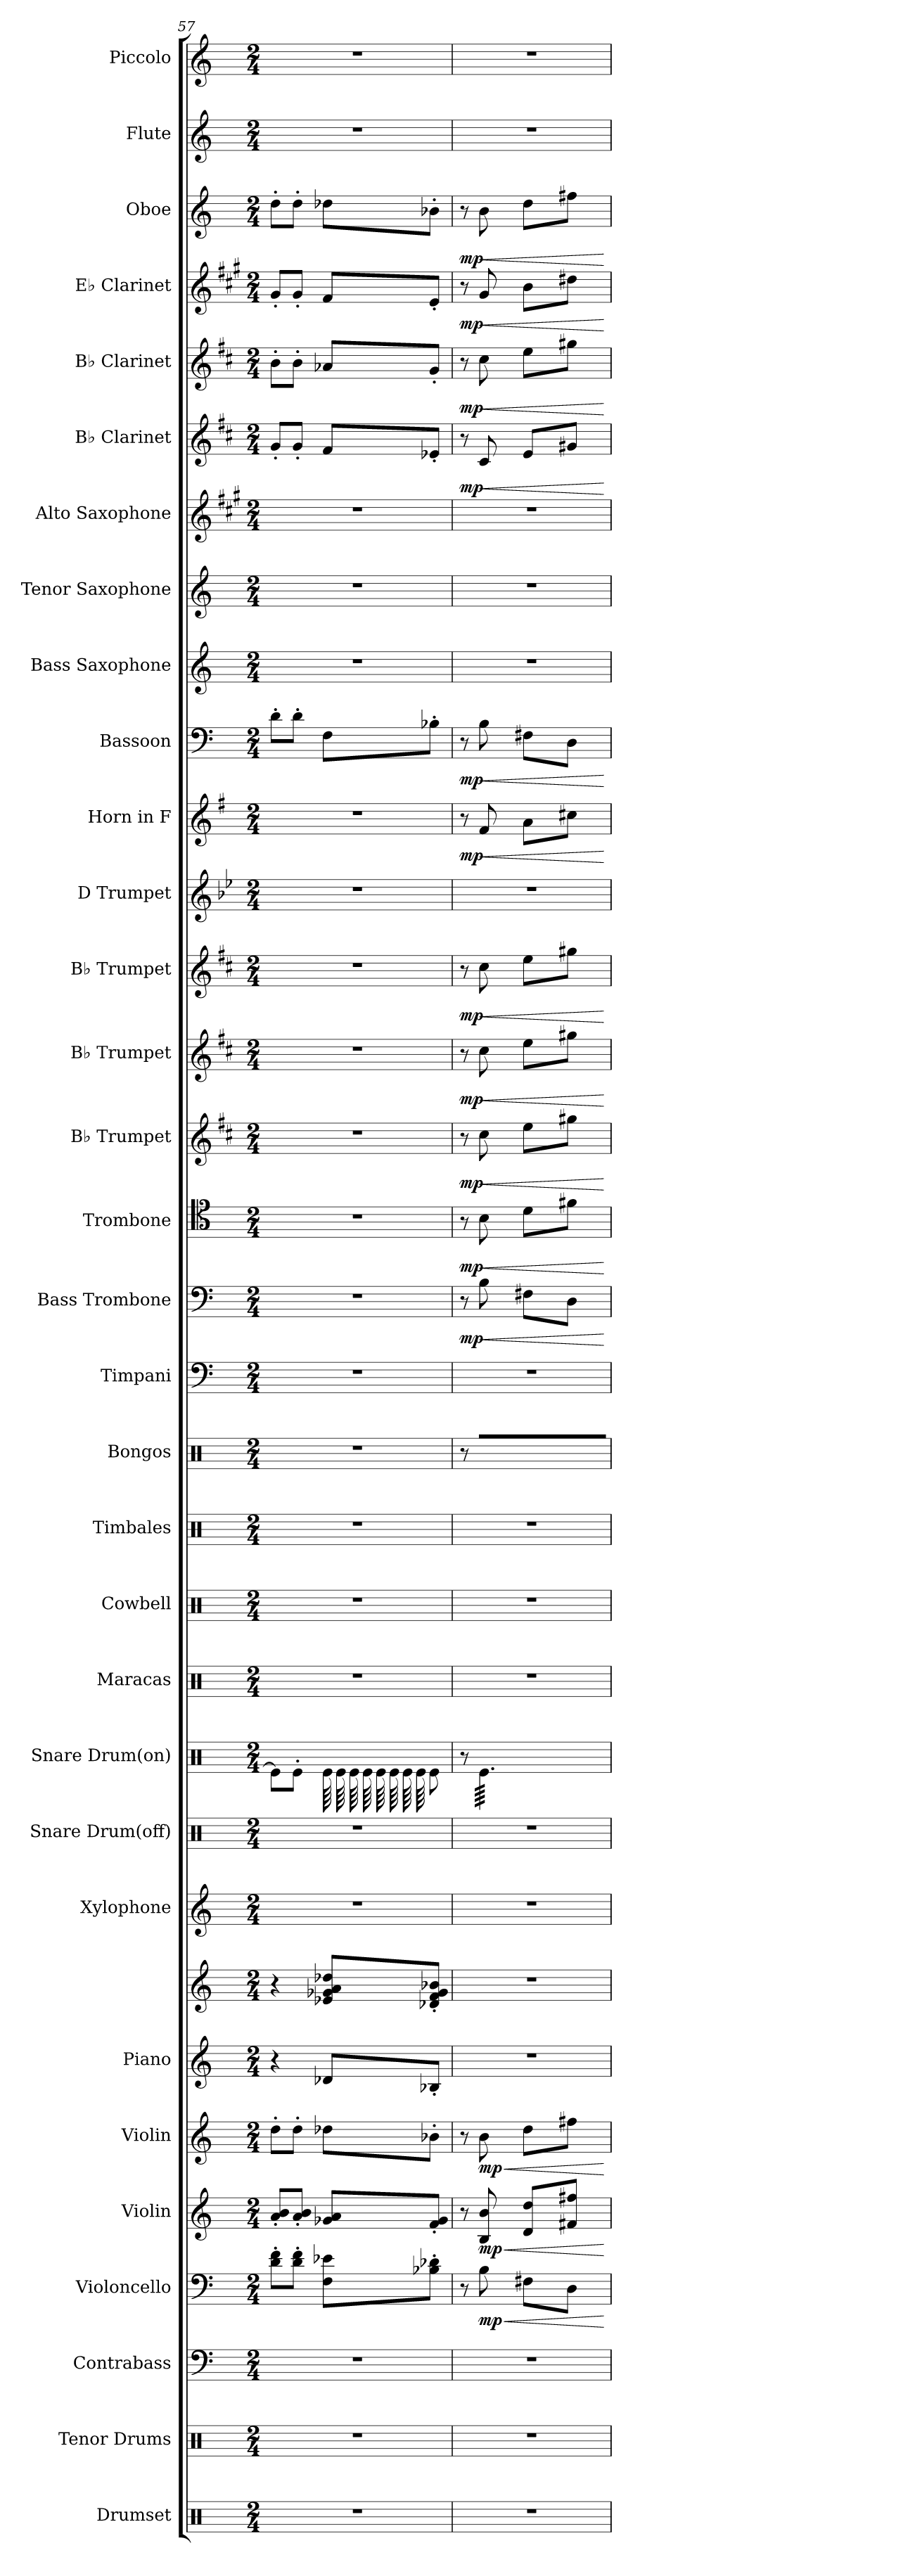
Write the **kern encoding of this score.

**kern	**kern	**kern	**kern	**dynam	**kern	**dynam	**kern	**dynam	**kern	**kern	**kern	**kern	**kern	**kern	**kern	**kern	**kern	**kern	**kern	**dynam	**kern	**dynam	**kern	**dynam	**kern	**dynam	**kern	**dynam	**kern	**kern	**dynam	**kern	**dynam	**kern	**kern	**kern	**kern	**dynam	**kern	**dynam	**kern	**dynam	**kern	**dynam	**kern	**kern
*part32	*part31	*part30	*part29	*part29	*part28	*part28	*part27	*part27	*part26	*part26	*part25	*part24	*part23	*part22	*part21	*part20	*part19	*part18	*part17	*part17	*part16	*part16	*part15	*part15	*part14	*part14	*part13	*part13	*part12	*part11	*part11	*part10	*part10	*part9	*part8	*part7	*part6	*part6	*part5	*part5	*part4	*part4	*part3	*part3	*part2	*part1
*staff33	*staff32	*staff31	*staff30	*staff30	*staff29	*staff29	*staff28	*staff28	*staff27	*staff26	*staff25	*staff24	*staff23	*staff22	*staff21	*staff20	*staff19	*staff18	*staff17	*staff17	*staff16	*staff16	*staff15	*staff15	*staff14	*staff14	*staff13	*staff13	*staff12	*staff11	*staff11	*staff10	*staff10	*staff9	*staff8	*staff7	*staff6	*staff6	*staff5	*staff5	*staff4	*staff4	*staff3	*staff3	*staff2	*staff1
*I"Drumset	*I"Tenor Drums	*I"Contrabass	*I"Violoncello	*	*I"Violin	*	*I"Violin	*	*I"Piano	*	*I"Xylophone	*I"Snare Drum(off)	*I"Snare Drum(on)	*I"Maracas	*I"Cowbell	*I"Timbales	*I"Bongos	*I"Timpani	*I"Bass Trombone	*	*I"Trombone	*	*I"B♭ Trumpet	*	*I"B♭ Trumpet	*	*I"B♭ Trumpet	*	*I"D Trumpet	*I"Horn in F	*	*I"Bassoon	*	*I"Bass Saxophone	*I"Tenor Saxophone	*I"Alto Saxophone	*I"B♭ Clarinet	*	*I"B♭ Clarinet	*	*I"E♭ Clarinet	*	*I"Oboe	*	*I"Flute	*I"Piccolo
*I'Drs.	*I'T.D.	*I'Cb.	*I'Vc.	*	*I'Vln.	*	*I'Vln.	*	*I'Pno.	*	*I'Xyl.	*	*I'Sn. Dr.	*I'Mrcs.	*I'Cowbell	*I'Timb.	*I'Bongos	*I'Timp.	*I'B. Tbn.	*	*I'Tbn.	*	*I'B♭ Tpt.	*	*I'B♭ Tpt.	*	*I'B♭ Tpt.	*	*I'D Tpt.	*	*	*I'Bsn.	*	*I'B. Sax.	*I'T. Sax.	*I'A. Sax.	*I'B♭ Cl.	*	*I'B♭ Cl.	*	*I'E♭ Cl.	*	*I'Ob.	*	*I'Fl.	*I'Picc.
*clefX	*clefX	*clefF4	*clefF4	*	*clefG2	*	*clefG2	*	*clefG2	*clefG2	*clefG2	*clefX	*clefX	*clefX	*clefX	*clefX	*clefX	*clefF4	*clefF4	*	*clefC4	*	*clefG2	*	*clefG2	*	*clefG2	*	*clefG2	*clefG2	*	*clefF4	*	*clefG2	*clefG2	*clefG2	*clefG2	*	*clefG2	*	*clefG2	*	*clefG2	*	*clefG2	*clefG2
*	*	*ITrd7c12	*	*	*	*	*	*	*	*	*ITrd-7c-12	*	*	*	*	*	*	*	*	*	*	*	*ITrd1c2	*	*ITrd1c2	*	*ITrd1c2	*	*ITrd-1c-2	*ITrd4c7	*	*	*	*ITrd15c26	*ITrd8c14	*ITrd5c9	*ITrd1c2	*	*ITrd1c2	*	*ITrd-2c-3	*	*	*	*	*ITrd-7c-12
*k[]	*k[]	*k[]	*k[]	*	*k[]	*	*k[]	*	*k[]	*k[]	*k[]	*k[]	*k[]	*k[]	*k[]	*k[]	*k[]	*k[]	*k[]	*	*k[]	*	*k[]	*	*k[]	*	*k[]	*	*k[]	*k[]	*	*k[]	*	*k[]	*k[]	*k[]	*k[]	*	*k[]	*	*k[]	*	*k[]	*	*k[]	*k[]
*M2/4	*M2/4	*M2/4	*M2/4	*	*M2/4	*	*M2/4	*	*M2/4	*M2/4	*M2/4	*M2/4	*M2/4	*M2/4	*M2/4	*M2/4	*M2/4	*M2/4	*M2/4	*	*M2/4	*	*M2/4	*	*M2/4	*	*M2/4	*	*M2/4	*M2/4	*	*M2/4	*	*M2/4	*M2/4	*M2/4	*M2/4	*	*M2/4	*	*M2/4	*	*M2/4	*	*M2/4	*M2/4
=57	=57	=57	=57	=57	=57	=57	=57	=57	=57	=57	=57	=57	=57	=57	=57	=57	=57	=57	=57	=57	=57	=57	=57	=57	=57	=57	=57	=57	=57	=57	=57	=57	=57	=57	=57	=57	=57	=57	=57	=57	=57	=57	=57	=57	=57	=57
2r	2r	2r	8d\' 8f\'L	.	8a/' 8b/'L	.	8dd'\L	.	4r	4r	2r	2r	8Re\L]	2r	2r	2r	2r	2r	2r	.	2r	.	2r	.	2r	.	2r	.	2r	2r	.	8d'\L	.	2r	2r	2r	8f'/L	.	8a'\L	.	8b'/L	.	8dd'\L	.	2r	2r
.	.	.	8d\' 8f\'J	.	8a/' 8b/'J	.	8dd'\J	.	.	.	.	.	8Re'\J	.	.	.	.	.	.	.	.	.	.	.	.	.	.	.	.	.	.	8d'\J	.	.	.	.	8f'/J	.	8a'\J	.	8b'/J	.	8dd'\J	.	.	.
*	*	*	*	*	*	*	*	*	*	*	*	*	*tremolo	*	*	*	*	*	*	*	*	*	*	*	*	*	*	*	*	*	*	*	*	*	*	*	*	*	*	*	*	*	*	*	*	*
.	.	.	8F\ 8e-X\L	.	8g-X/ 8a/L	.	8dd-X\L	.	8d-X/L	8e-X/ 8g-X/ 8a/ 8dd-X/L	.	.	64Re\LLLL	.	.	.	.	.	.	.	.	.	.	.	.	.	.	.	.	.	.	8F\L	.	.	.	.	8e/L	.	8g-X/L	.	8a/L	.	8dd-X\L	.	.	.
.	.	.	.	.	.	.	.	.	.	.	.	.	64Re\	.	.	.	.	.	.	.	.	.	.	.	.	.	.	.	.	.	.	.	.	.	.	.	.	.	.	.	.	.	.	.	.	.
.	.	.	.	.	.	.	.	.	.	.	.	.	64Re\	.	.	.	.	.	.	.	.	.	.	.	.	.	.	.	.	.	.	.	.	.	.	.	.	.	.	.	.	.	.	.	.	.
.	.	.	.	.	.	.	.	.	.	.	.	.	64Re\	.	.	.	.	.	.	.	.	.	.	.	.	.	.	.	.	.	.	.	.	.	.	.	.	.	.	.	.	.	.	.	.	.
.	.	.	.	.	.	.	.	.	.	.	.	.	64Re\	.	.	.	.	.	.	.	.	.	.	.	.	.	.	.	.	.	.	.	.	.	.	.	.	.	.	.	.	.	.	.	.	.
.	.	.	.	.	.	.	.	.	.	.	.	.	64Re\	.	.	.	.	.	.	.	.	.	.	.	.	.	.	.	.	.	.	.	.	.	.	.	.	.	.	.	.	.	.	.	.	.
.	.	.	.	.	.	.	.	.	.	.	.	.	64Re\	.	.	.	.	.	.	.	.	.	.	.	.	.	.	.	.	.	.	.	.	.	.	.	.	.	.	.	.	.	.	.	.	.
.	.	.	.	.	.	.	.	.	.	.	.	.	64Re\	.	.	.	.	.	.	.	.	.	.	.	.	.	.	.	.	.	.	.	.	.	.	.	.	.	.	.	.	.	.	.	.	.
*	*	*	*	*	*	*	*	*	*	*	*	*	*Xtremolo	*	*	*	*	*	*	*	*	*	*	*	*	*	*	*	*	*	*	*	*	*	*	*	*	*	*	*	*	*	*	*	*	*
.	.	.	8B-X\' 8d-X\'J	.	8f/' 8g-/'J	.	8b-X'\J	.	8B-X'/J	8d-X/' 8f/' 8g-/' 8b-X/'J	.	.	8Re\J	.	.	.	.	.	.	.	.	.	.	.	.	.	.	.	.	.	.	8B-X'\J	.	.	.	.	8d-X'/J	.	8f'/J	.	8g'/J	.	8b-X'\J	.	.	.
=58	=58	=58	=58	=58	=58	=58	=58	=58	=58	=58	=58	=58	=58	=58	=58	=58	=58	=58	=58	=58	=58	=58	=58	=58	=58	=58	=58	=58	=58	=58	=58	=58	=58	=58	=58	=58	=58	=58	=58	=58	=58	=58	=58	=58	=58	=58
!	!	!	!	!	!	!	!	!	!	!	!	!	!	!	!	!	!	!	!	!LO:DY:b	!	!LO:DY:b	!	!LO:DY:b	!	!LO:DY:b	!	!LO:DY:b	!	!	!LO:DY:b	!	!LO:DY:b	!	!	!	!	!LO:DY:b	!	!LO:DY:b	!	!LO:DY:b	!	!LO:DY:b	!	!
2r	2r	2r	8r	.	8r	.	8r	.	2r	2r	2r	2r	8r	2r	2r	2r	8r	2r	8r	mp	8r	mp	8r	mp	8r	mp	8r	mp	2r	8r	mp	8r	mp	2r	2r	2r	8r	mp	8r	mp	8r	mp	8r	mp	2r	2r
!	!	!	!	!LO:HP:b	!	!LO:HP:b	!	!LO:HP:b	!	!	!	!	!	!	!	!	!	!	!	!LO:HP:b	!	!LO:HP:b	!	!LO:HP:b	!	!LO:HP:b	!	!LO:HP:b	!	!	!LO:HP:b	!	!LO:HP:b	!	!	!	!	!LO:HP:b	!	!LO:HP:b	!	!LO:HP:b	!	!LO:HP:b	!	!
!	!	!	!	!LO:DY:n=1:b	!	!LO:DY:n=1:b	!	!LO:DY:n=1:b	!	!	!	!	!	!	!	!	!	!	!	!	!	!	!	!	!	!	!	!	!	!	!	!	!	!	!	!	!	!	!	!	!	!	!	!	!	!
*	*	*	*	*	*	*	*	*	*	*	*	*	*tremolo	*	*	*	*	*	*	*	*	*	*	*	*	*	*	*	*	*	*	*	*	*	*	*	*	*	*	*	*	*	*	*	*	*
*	*	*	*	*	*	*	*	*	*	*	*	*	*	*	*	*	*tremolo	*	*	*	*	*	*	*	*	*	*	*	*	*	*	*	*	*	*	*	*	*	*	*	*	*	*	*	*	*
.	.	.	8B\	< mp	8B/ 8b/	< mp	8b\	< mp	.	.	.	.	64Re\LLLL	.	.	.	64R/LLLL	.	8B\	<	8B\	<	8b\	<	8b\	<	8b\	<	.	8B/	<	8B\	<	.	.	.	8B/	<	8b\	<	8b/	<	8b\	<	.	.
.	.	.	.	.	.	.	.	.	.	.	.	.	64Re\	.	.	.	64R/	.	.	.	.	.	.	.	.	.	.	.	.	.	.	.	.	.	.	.	.	.	.	.	.	.	.	.	.	.
.	.	.	.	.	.	.	.	.	.	.	.	.	64Re\	.	.	.	64R/	.	.	.	.	.	.	.	.	.	.	.	.	.	.	.	.	.	.	.	.	.	.	.	.	.	.	.	.	.
.	.	.	.	.	.	.	.	.	.	.	.	.	64Re\	.	.	.	64R/	.	.	.	.	.	.	.	.	.	.	.	.	.	.	.	.	.	.	.	.	.	.	.	.	.	.	.	.	.
.	.	.	.	.	.	.	.	.	.	.	.	.	64Re\	.	.	.	64R/	.	.	.	.	.	.	.	.	.	.	.	.	.	.	.	.	.	.	.	.	.	.	.	.	.	.	.	.	.
.	.	.	.	.	.	.	.	.	.	.	.	.	64Re\	.	.	.	64R/	.	.	.	.	.	.	.	.	.	.	.	.	.	.	.	.	.	.	.	.	.	.	.	.	.	.	.	.	.
.	.	.	.	.	.	.	.	.	.	.	.	.	64Re\	.	.	.	64R/	.	.	.	.	.	.	.	.	.	.	.	.	.	.	.	.	.	.	.	.	.	.	.	.	.	.	.	.	.
.	.	.	.	.	.	.	.	.	.	.	.	.	64Re\	.	.	.	64R/	.	.	.	.	.	.	.	.	.	.	.	.	.	.	.	.	.	.	.	.	.	.	.	.	.	.	.	.	.
.	.	.	8F#X\L	.	8d/ 8dd/L	.	8dd\L	.	.	.	.	.	64Re\	.	.	.	64R/	.	8F#X\L	.	8d\L	.	8dd\L	.	8dd\L	.	8dd\L	.	.	8d\L	.	8F#X\L	.	.	.	.	8d/L	.	8dd\L	.	8dd\L	.	8dd\L	.	.	.
.	.	.	.	.	.	.	.	.	.	.	.	.	64Re\	.	.	.	64R/	.	.	.	.	.	.	.	.	.	.	.	.	.	.	.	.	.	.	.	.	.	.	.	.	.	.	.	.	.
.	.	.	.	.	.	.	.	.	.	.	.	.	64Re\	.	.	.	64R/	.	.	.	.	.	.	.	.	.	.	.	.	.	.	.	.	.	.	.	.	.	.	.	.	.	.	.	.	.
.	.	.	.	.	.	.	.	.	.	.	.	.	64Re\	.	.	.	64R/	.	.	.	.	.	.	.	.	.	.	.	.	.	.	.	.	.	.	.	.	.	.	.	.	.	.	.	.	.
.	.	.	.	.	.	.	.	.	.	.	.	.	64Re\	.	.	.	64R/	.	.	.	.	.	.	.	.	.	.	.	.	.	.	.	.	.	.	.	.	.	.	.	.	.	.	.	.	.
.	.	.	.	.	.	.	.	.	.	.	.	.	64Re\	.	.	.	64R/	.	.	.	.	.	.	.	.	.	.	.	.	.	.	.	.	.	.	.	.	.	.	.	.	.	.	.	.	.
.	.	.	.	.	.	.	.	.	.	.	.	.	64Re\	.	.	.	64R/	.	.	.	.	.	.	.	.	.	.	.	.	.	.	.	.	.	.	.	.	.	.	.	.	.	.	.	.	.
.	.	.	.	.	.	.	.	.	.	.	.	.	64Re\	.	.	.	64R/	.	.	.	.	.	.	.	.	.	.	.	.	.	.	.	.	.	.	.	.	.	.	.	.	.	.	.	.	.
.	.	.	8D\J	.	8f#X/ 8ff#X/J	.	8ff#X\J	.	.	.	.	.	64Re\	.	.	.	64R/	.	8D\J	.	8f#X\J	.	8ff#X\J	.	8ff#X\J	.	8ff#X\J	.	.	8f#X\J	.	8D\J	.	.	.	.	8f#X/J	.	8ff#X\J	.	8ff#X\J	.	8ff#X\J	.	.	.
.	.	.	.	.	.	.	.	.	.	.	.	.	64Re\	.	.	.	64R/	.	.	.	.	.	.	.	.	.	.	.	.	.	.	.	.	.	.	.	.	.	.	.	.	.	.	.	.	.
.	.	.	.	.	.	.	.	.	.	.	.	.	64Re\	.	.	.	64R/	.	.	.	.	.	.	.	.	.	.	.	.	.	.	.	.	.	.	.	.	.	.	.	.	.	.	.	.	.
.	.	.	.	.	.	.	.	.	.	.	.	.	64Re\	.	.	.	64R/	.	.	.	.	.	.	.	.	.	.	.	.	.	.	.	.	.	.	.	.	.	.	.	.	.	.	.	.	.
.	.	.	.	.	.	.	.	.	.	.	.	.	64Re\	.	.	.	64R/	.	.	.	.	.	.	.	.	.	.	.	.	.	.	.	.	.	.	.	.	.	.	.	.	.	.	.	.	.
.	.	.	.	.	.	.	.	.	.	.	.	.	64Re\	.	.	.	64R/	.	.	.	.	.	.	.	.	.	.	.	.	.	.	.	.	.	.	.	.	.	.	.	.	.	.	.	.	.
.	.	.	.	.	.	.	.	.	.	.	.	.	64Re\	.	.	.	64R/	.	.	.	.	.	.	.	.	.	.	.	.	.	.	.	.	.	.	.	.	.	.	.	.	.	.	.	.	.
.	.	.	.	.	.	.	.	.	.	.	.	.	64Re\JJJJ	.	.	.	64R/JJJJ	.	.	.	.	.	.	.	.	.	.	.	.	.	.	.	.	.	.	.	.	.	.	.	.	.	.	.	.	.
*	*	*	*	*	*	*	*	*	*	*	*	*	*	*	*	*	*Xtremolo	*	*	*	*	*	*	*	*	*	*	*	*	*	*	*	*	*	*	*	*	*	*	*	*	*	*	*	*	*
*	*	*	*	*	*	*	*	*	*	*	*	*	*Xtremolo	*	*	*	*	*	*	*	*	*	*	*	*	*	*	*	*	*	*	*	*	*	*	*	*	*	*	*	*	*	*	*	*	*
.	.	.	.	[	.	[	.	[	.	.	.	.	.	.	.	.	.	.	.	[	.	[	.	[	.	[	.	[	.	.	[	.	[	.	.	.	.	[	.	[	.	[	.	[	.	.
=	=	=	=	=	=	=	=	=	=	=	=	=	=	=	=	=	=	=	=	=	=	=	=	=	=	=	=	=	=	=	=	=	=	=	=	=	=	=	=	=	=	=	=	=	=	=
*-	*-	*-	*-	*-	*-	*-	*-	*-	*-	*-	*-	*-	*-	*-	*-	*-	*-	*-	*-	*-	*-	*-	*-	*-	*-	*-	*-	*-	*-	*-	*-	*-	*-	*-	*-	*-	*-	*-	*-	*-	*-	*-	*-	*-	*-	*-
